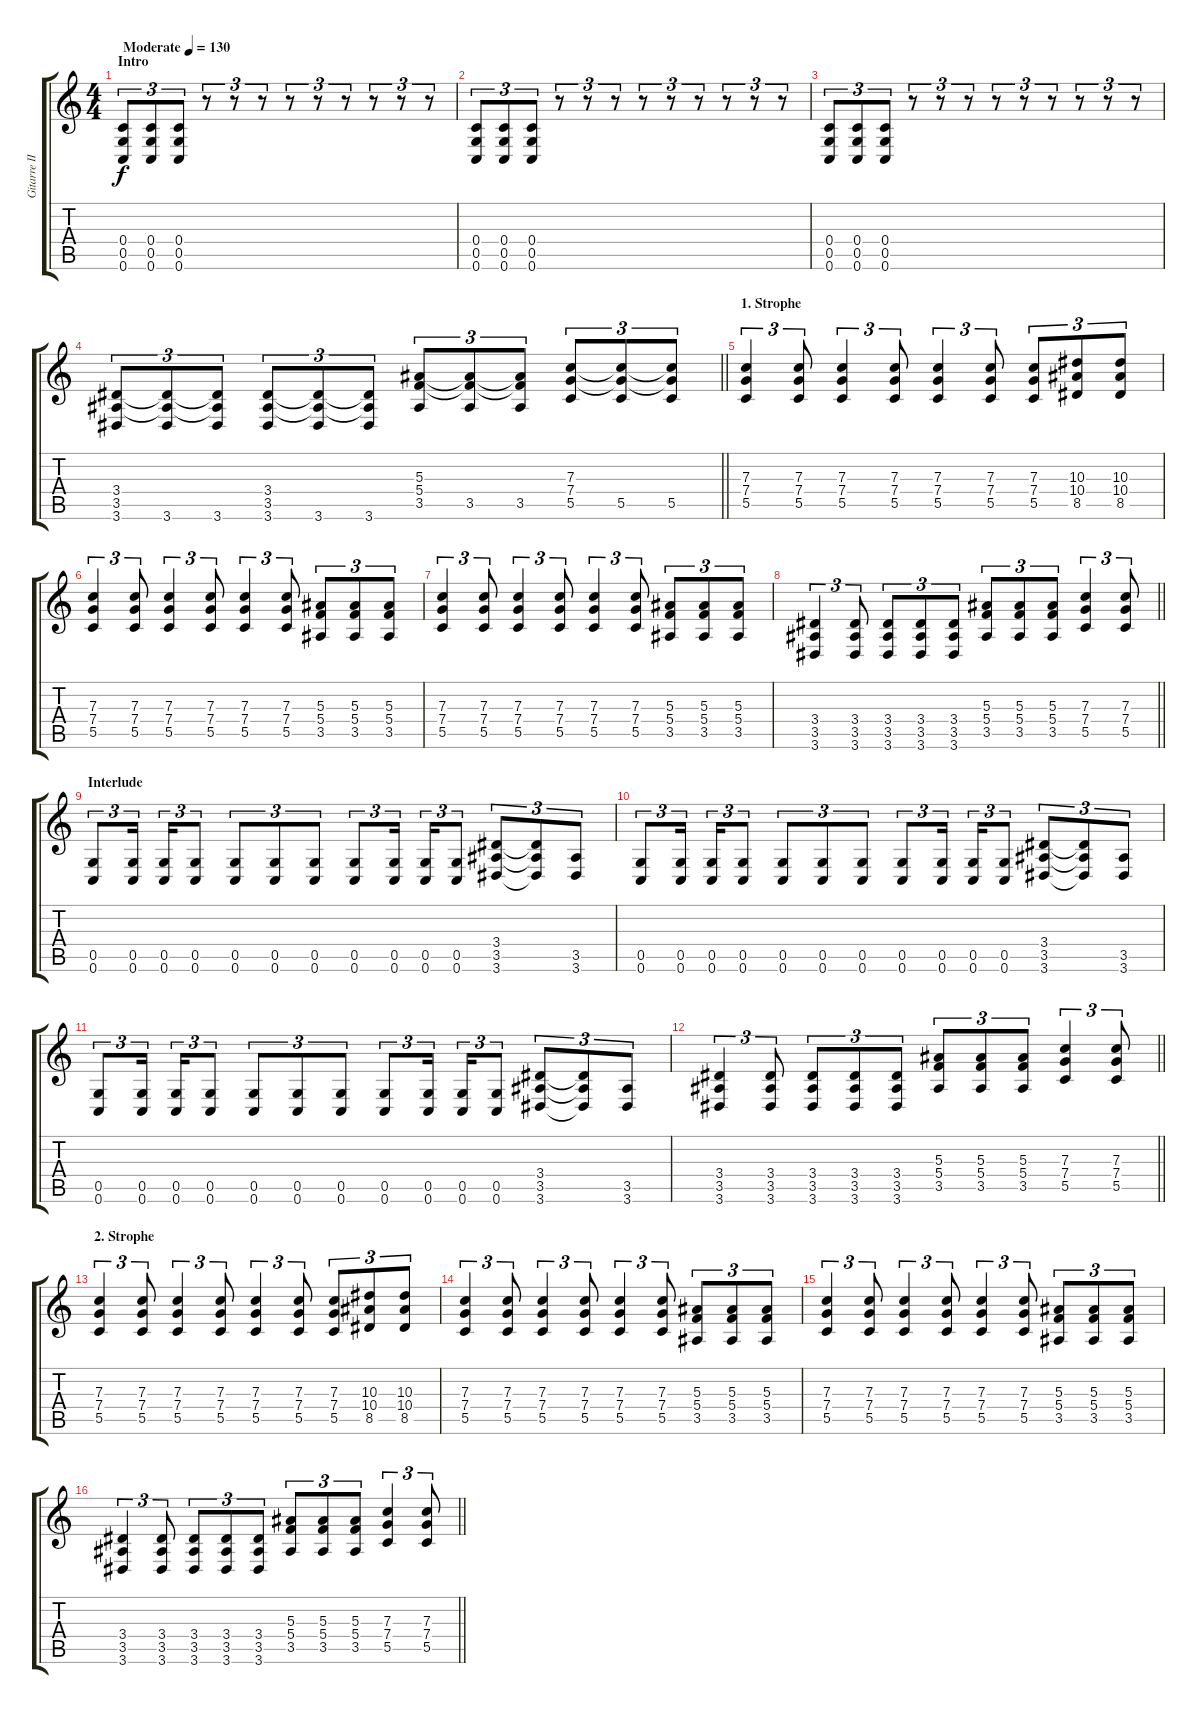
\track ("Gitarre II" "Gitarre II") {instrument distortionguitar}
\staff {score tabs}
\tuning (D4 A3 F3 C3 G2 C2) {hide}
\ts (4 4)
\section ("" "Intro")
\tempo (130 "Moderate")
\clef g2
\ks c
(0.4 0.5 0.6).8{tu (3 2) dy f instrument distortionguitar} (0.4 0.5 0.6).8{tu (3 2)} (0.4 0.5 0.6).8{tu (3 2)} r.8{tu (3 2)} r.8{tu (3 2)} r.8{tu (3 2)} r.8{tu (3 2)} r.8{tu (3 2)} r.8{tu (3 2)} r.8{tu (3 2)} r.8{tu (3 2)} r.8{tu (3 2)} |
(0.4 0.5 0.6).8{tu (3 2)} (0.4 0.5 0.6).8{tu (3 2)} (0.4 0.5 0.6).8{tu (3 2)} r.8{tu (3 2)} r.8{tu (3 2)} r.8{tu (3 2)} r.8{tu (3 2)} r.8{tu (3 2)} r.8{tu (3 2)} r.8{tu (3 2)} r.8{tu (3 2)} r.8{tu (3 2)} |
(0.4 0.5 0.6).8{tu (3 2)} (0.4 0.5 0.6).8{tu (3 2)} (0.4 0.5 0.6).8{tu (3 2)} r.8{tu (3 2)} r.8{tu (3 2)} r.8{tu (3 2)} r.8{tu (3 2)} r.8{tu (3 2)} r.8{tu (3 2)} r.8{tu (3 2)} r.8{tu (3 2)} r.8{tu (3 2)} |
\barLineRight lightlight
(3.4 3.5 3.6).8{tu (3 2)} (3.4{t} 3.5{t} 3.6).8{tu (3 2)} (3.4{t} 3.5{t} 3.6).8{tu (3 2)} (3.4 3.5 3.6).8{tu (3 2)} (3.4{t} 3.5{t} 3.6).8{tu (3 2)} (3.4{t} 3.5{t} 3.6).8{tu (3 2)} (5.3 5.4 3.5).8{tu (3 2)} (5.3{t} 5.4{t} 3.5).8{tu (3 2)} (5.3{t} 5.4{t} 3.5).8{tu (3 2)} (7.3 7.4 5.5).8{tu (3 2)} (7.3{t} 7.4{t} 5.5).8{tu (3 2)} (7.3{t} 7.4{t} 5.5).8{tu (3 2)} |
\section ("" "1. Strophe")
(7.3 7.4 5.5).4{tu (3 2)} (7.3 7.4 5.5).8{tu (3 2)} (7.3 7.4 5.5).4{tu (3 2)} (7.3 7.4 5.5).8{tu (3 2)} (7.3 7.4 5.5).4{tu (3 2)} (7.3 7.4 5.5).8{tu (3 2)} (7.3 7.4 5.5).8{tu (3 2)} (10.3 10.4 8.5).8{tu (3 2)} (10.3 10.4 8.5).8{tu (3 2)} |
(7.3 7.4 5.5).4{tu (3 2)} (7.3 7.4 5.5).8{tu (3 2)} (7.3 7.4 5.5).4{tu (3 2)} (7.3 7.4 5.5).8{tu (3 2)} (7.3 7.4 5.5).4{tu (3 2)} (7.3 7.4 5.5).8{tu (3 2)} (5.3 5.4 3.5).8{tu (3 2)} (5.3 5.4 3.5).8{tu (3 2)} (5.3 5.4 3.5).8{tu (3 2)} |
(7.3 7.4 5.5).4{tu (3 2)} (7.3 7.4 5.5).8{tu (3 2)} (7.3 7.4 5.5).4{tu (3 2)} (7.3 7.4 5.5).8{tu (3 2)} (7.3 7.4 5.5).4{tu (3 2)} (7.3 7.4 5.5).8{tu (3 2)} (5.3 5.4 3.5).8{tu (3 2)} (5.3 5.4 3.5).8{tu (3 2)} (5.3 5.4 3.5).8{tu (3 2)} |
\barLineRight lightlight
(3.4 3.5 3.6).4{tu (3 2)} (3.4 3.5 3.6).8{tu (3 2)} (3.4 3.5 3.6).8{tu (3 2)} (3.4 3.5 3.6).8{tu (3 2)} (3.4 3.5 3.6).8{tu (3 2)} (5.3 5.4 3.5).8{tu (3 2)} (5.3 5.4 3.5).8{tu (3 2)} (5.3 5.4 3.5).8{tu (3 2)} (7.3 7.4 5.5).4{tu (3 2)} (7.3 7.4 5.5).8{tu (3 2)} |
\section ("" "Interlude")
(0.5 0.6).8{tu (3 2)} (0.5 0.6).16{tu (3 2) beam splitsecondary} (0.5 0.6).16{tu (3 2)} (0.5 0.6).8{tu (3 2)} (0.5 0.6).8{tu (3 2)} (0.5 0.6).8{tu (3 2)} (0.5 0.6).8{tu (3 2)} (0.5 0.6).8{tu (3 2)} (0.5 0.6).16{tu (3 2) beam splitsecondary} (0.5 0.6).16{tu (3 2)} (0.5 0.6).8{tu (3 2)} (3.4 3.5 3.6).8{tu (3 2)} (3.4{t} 3.5{t} 3.6{t}).8{tu (3 2)} (3.5 3.6).8{tu (3 2)} |
(0.5 0.6).8{tu (3 2)} (0.5 0.6).16{tu (3 2) beam splitsecondary} (0.5 0.6).16{tu (3 2)} (0.5 0.6).8{tu (3 2)} (0.5 0.6).8{tu (3 2)} (0.5 0.6).8{tu (3 2)} (0.5 0.6).8{tu (3 2)} (0.5 0.6).8{tu (3 2)} (0.5 0.6).16{tu (3 2) beam splitsecondary} (0.5 0.6).16{tu (3 2)} (0.5 0.6).8{tu (3 2)} (3.4 3.5 3.6).8{tu (3 2)} (3.4{t} 3.5{t} 3.6{t}).8{tu (3 2)} (3.5 3.6).8{tu (3 2)} |
(0.5 0.6).8{tu (3 2)} (0.5 0.6).16{tu (3 2) beam splitsecondary} (0.5 0.6).16{tu (3 2)} (0.5 0.6).8{tu (3 2)} (0.5 0.6).8{tu (3 2)} (0.5 0.6).8{tu (3 2)} (0.5 0.6).8{tu (3 2)} (0.5 0.6).8{tu (3 2)} (0.5 0.6).16{tu (3 2) beam splitsecondary} (0.5 0.6).16{tu (3 2)} (0.5 0.6).8{tu (3 2)} (3.4 3.5 3.6).8{tu (3 2)} (3.4{t} 3.5{t} 3.6{t}).8{tu (3 2)} (3.5 3.6).8{tu (3 2)} |
\barLineRight lightlight
(3.4 3.5 3.6).4{tu (3 2)} (3.4 3.5 3.6).8{tu (3 2)} (3.4 3.5 3.6).8{tu (3 2)} (3.4 3.5 3.6).8{tu (3 2)} (3.4 3.5 3.6).8{tu (3 2)} (5.3 5.4 3.5).8{tu (3 2)} (5.3 5.4 3.5).8{tu (3 2)} (5.3 5.4 3.5).8{tu (3 2)} (7.3 7.4 5.5).4{tu (3 2)} (7.3 7.4 5.5).8{tu (3 2)} |
\section ("" "2. Strophe")
(7.3 7.4 5.5).4{tu (3 2)} (7.3 7.4 5.5).8{tu (3 2)} (7.3 7.4 5.5).4{tu (3 2)} (7.3 7.4 5.5).8{tu (3 2)} (7.3 7.4 5.5).4{tu (3 2)} (7.3 7.4 5.5).8{tu (3 2)} (7.3 7.4 5.5).8{tu (3 2)} (10.3 10.4 8.5).8{tu (3 2)} (10.3 10.4 8.5).8{tu (3 2)} |
(7.3 7.4 5.5).4{tu (3 2)} (7.3 7.4 5.5).8{tu (3 2)} (7.3 7.4 5.5).4{tu (3 2)} (7.3 7.4 5.5).8{tu (3 2)} (7.3 7.4 5.5).4{tu (3 2)} (7.3 7.4 5.5).8{tu (3 2)} (5.3 5.4 3.5).8{tu (3 2)} (5.3 5.4 3.5).8{tu (3 2)} (5.3 5.4 3.5).8{tu (3 2)} |
(7.3 7.4 5.5).4{tu (3 2)} (7.3 7.4 5.5).8{tu (3 2)} (7.3 7.4 5.5).4{tu (3 2)} (7.3 7.4 5.5).8{tu (3 2)} (7.3 7.4 5.5).4{tu (3 2)} (7.3 7.4 5.5).8{tu (3 2)} (5.3 5.4 3.5).8{tu (3 2)} (5.3 5.4 3.5).8{tu (3 2)} (5.3 5.4 3.5).8{tu (3 2)} |
\barLineRight lightlight
(3.4 3.5 3.6).4{tu (3 2)} (3.4 3.5 3.6).8{tu (3 2)} (3.4 3.5 3.6).8{tu (3 2)} (3.4 3.5 3.6).8{tu (3 2)} (3.4 3.5 3.6).8{tu (3 2)} (5.3 5.4 3.5).8{tu (3 2)} (5.3 5.4 3.5).8{tu (3 2)} (5.3 5.4 3.5).8{tu (3 2)} (7.3 7.4 5.5).4{tu (3 2)} (7.3 7.4 5.5).8{tu (3 2)}
